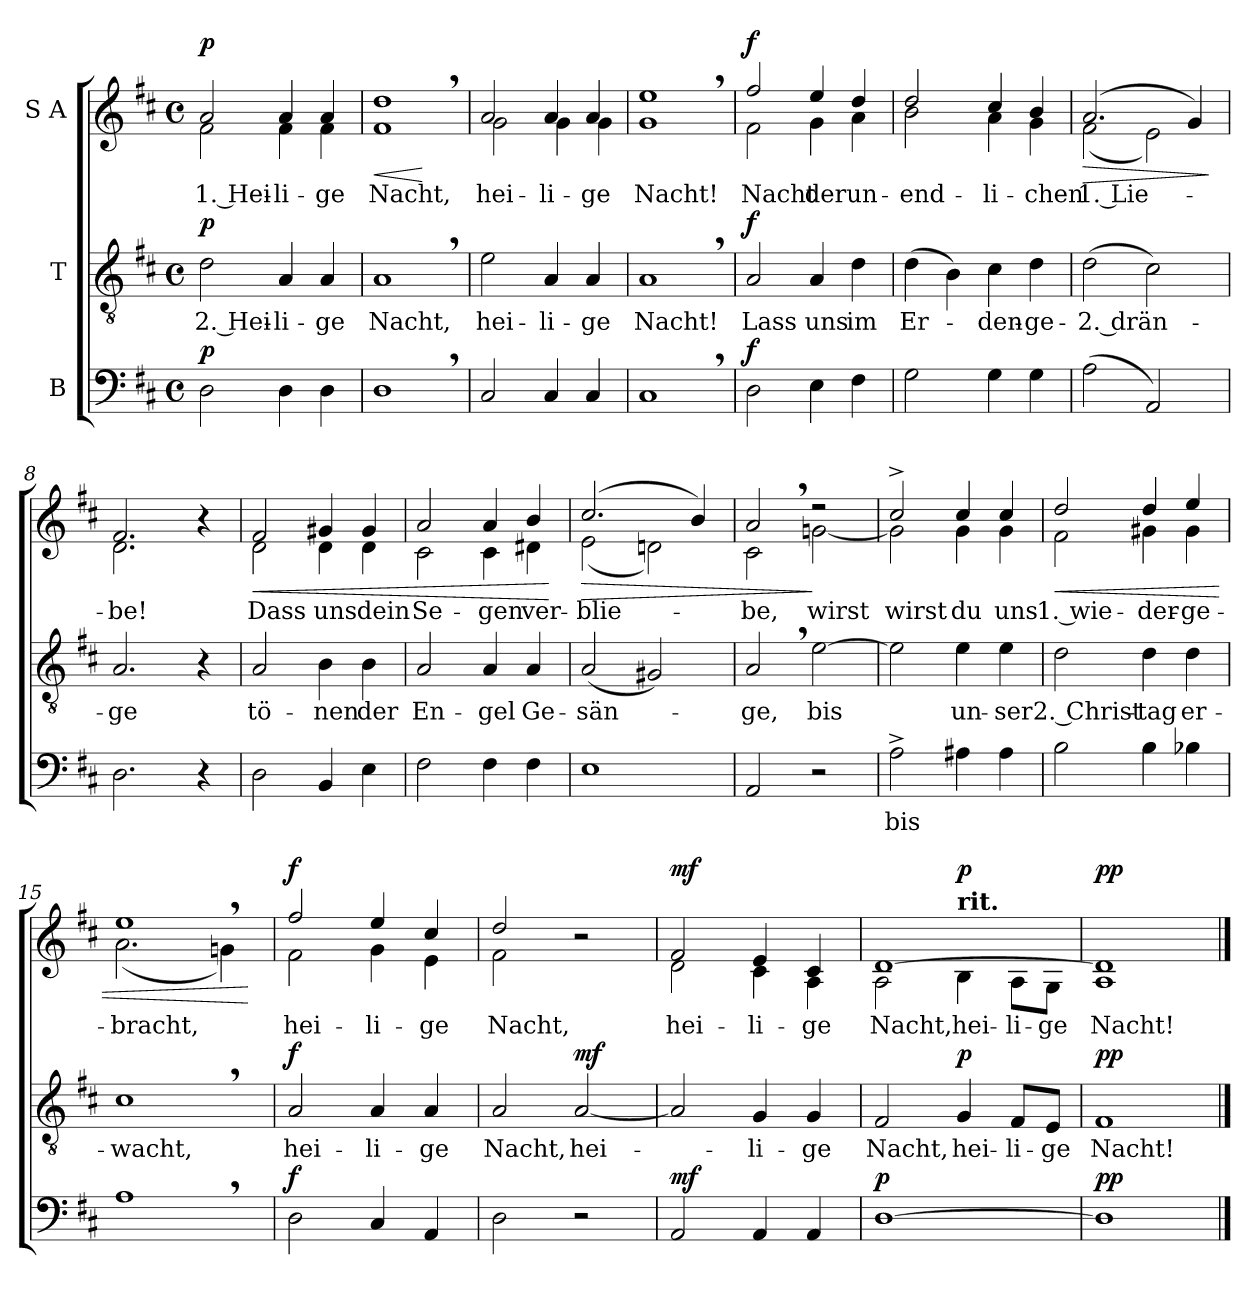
**kern	**text	**dynam	**kern	**text	**dynam	**kern	**text	**dynam
*part3	*part3	*part3	*part2	*part2	*part2	*part1	*part1	*part1
*staff3	*staff3	*staff3	*staff2	*staff2	*staff2	*staff1	*staff1	*staff1
*I"B	*	*	*I"T	*	*	*I"S A	*	*
*clefF4	*	*	*clefGv2	*	*	*clefG2	*	*
*k[f#c#]	*	*	*k[f#c#]	*	*	*k[f#c#]	*	*
*M4/4	*	*	*M4/4	*	*	*M4/4	*	*
*met(c)	*	*	*met(c)	*	*	*met(c)	*	*
*MM80	*	*	*MM80	*	*	*MM80	*	*
=1	=1	=1	=1	=1	=1	=1	=1	=1
*	*	*	*	*	*	*^	*	*
!	!	!LO:DY:a	!	!	!LO:DY:a	!	!	!	!LO:DY:a
2D\	.	p	2d\	2. Hei-	p	2a/	2f#\	1. Hei-	p
4D\	.	.	4A/	-li-	.	4a/	4f#\	li-	.
4D\	.	.	4A/	-ge	.	4a/	4f#\	ge	.
=2	=2	=2	=2	=2	=2	=2	=2	=2	=2
!	!	!	!	!	!	!	!	!	!LO:HP:b
!	!	!	!	!	!	!	!	!	!LO:HP:n=1:b
1D,	.	.	1A,	Nacht,	.	1dd,	1f#	Nacht,	< >
*	*	*	*	*	*	*v	*v	*	*
.	.	.	.	.	.	.	.	[ ]
=3	=3	=3	=3	=3	=3	=3	=3	=3
*	*	*	*	*	*	*^	*	*
2C#/	.	.	2e\	hei-	.	2a/	2g\	hei-	.
4C#/	.	.	4A/	-li-	.	4a/	4g\	li-	.
4C#/	.	.	4A/	-ge	.	4a/	4g\	ge	.
=4	=4	=4	=4	=4	=4	=4	=4	=4	=4
1C#,	.	.	1A,	Nacht!	.	1ee,	1g	Nacht!	.
=5	=5	=5	=5	=5	=5	=5	=5	=5	=5
!	!	!LO:DY:a	!	!	!LO:DY:a	!	!	!	!LO:DY:a
2D\	.	f	2A/	Lass	f	2ff#/	2f#\	Nacht	f
4E\	.	.	4A/	uns	.	4ee/	4g\	der	.
4F#\	.	.	4d\	im	.	4dd/	4a\	un-	.
=6	=6	=6	=6	=6	=6	=6	=6	=6	=6
2G\	.	.	(4d\	Er-	.	2dd/	2b\	end-	.
.	.	.	4B\)	.	.	.	.	.	.
4G\	.	.	4c#\	-den-	.	4cc#/	4a\	li-	.
4G\	.	.	4d\	-ge-	.	4b/	4g\	chen	.
!!LO:LB:g=z	!!
=7	=7	=7	=7	=7	=7	=7	=7	=7	=7
!	!	!	!	!	!	!	!	!	!LO:HP:b
(2A\	.	.	(2d\	-2. drän-	.	(2.a/	(2f#\	1. Lie-	>
2AA/)	.	.	2c#\)	.	.	.	2e\)	.	.
.	.	.	.	.	.	4g/)	.	.	.
*	*	*	*	*	*	*v	*v	*	*
.	.	.	.	.	.	.	.	]
=8	=8	=8	=8	=8	=8	=8	=8	=8
*	*	*	*	*	*	*^	*	*
2.D\	.	.	2.A/	-ge	.	2.f#/	2.d\	be!	.
4r	.	.	4r	.	.	4r	4ryy	.	.
=9	=9	=9	=9	=9	=9	=9	=9	=9	=9
!	!	!	!	!	!	!	!	!	!LO:HP:b
2D\	.	.	2A/	tö-	.	2f#/	2d\	Dass	<
4BB/	.	.	4B\	-nen	.	4g#X/	4d\	uns	.
4E\	.	.	4B\	der	.	4g#/	4d\	dein	.
=10	=10	=10	=10	=10	=10	=10	=10	=10	=10
2F#\	.	.	2A/	En-	.	2a/	2c#\	Se-	.
4F#\	.	.	4A/	-gel	.	4a/	4c#\	gen	.
4F#\	.	.	4A/	Ge-	.	4b/	4d#X\	ver-	.
*	*	*	*	*	*	*v	*v	*	*
.	.	.	.	.	.	.	.	[
=11	=11	=11	=11	=11	=11	=11	=11	=11
!	!	!	!	!	!	!	!	!LO:HP:b
*	*	*	*	*	*	*^	*	*
1E	.	.	(2A/	-sän-	.	(2.cc#/	(2e\	blie-	>
.	.	.	2G#X/)	.	.	.	2dn\)	.	.
.	.	.	.	.	.	4b/)	.	.	.
=12	=12	=12	=12	=12	=12	=12	=12	=12	=12
2AA/	.	.	2A,/	-ge,	.	2a,/	2c#\	-be,	.
2r	.	.	[2e\	bis	.	2r	[2gn\	wirst	]
=13	=13	=13	=13	=13	=13	=13	=13	=13	=13
2A^\	bis	.	2e\]	.	.	2cc#^/	2g\]	wirst	.
4A#X\	.	.	4e\	un-	.	4cc#/	4g\	du	.
4A#\	.	.	4e\	-ser	.	4cc#/	4g\	uns	.
!!LO:LB:g=z	!!
=14	=14	=14	=14	=14	=14	=14	=14	=14	=14
!	!	!	!	!	!	!	!	!	!LO:HP:b
2B\	.	.	2d\	2. Christ-	.	2dd/	2f#\	1. wie-	<
4B\	.	.	4d\	-tag	.	4dd/	4g#X\	der-	.
4B-X\	.	.	4d\	er-	.	4ee/	4g#\	ge-	.
=15	=15	=15	=15	=15	=15	=15	=15	=15	=15
1A,	.	.	1c#,	-wacht,	.	1ee,	(2.a\	bracht,	.
.	.	.	.	.	.	.	4gn\)	.	.
*	*	*	*	*	*	*v	*v	*	*
.	.	.	.	.	.	.	.	[
=16	=16	=16	=16	=16	=16	=16	=16	=16
*	*	*	*	*	*	*^	*	*
!	!	!LO:DY:a	!	!	!LO:DY:a	!	!	!	!LO:DY:a
2D\	.	f	2A/	hei-	f	2ff#/	2f#\	hei-	f
4C#/	.	.	4A/	-li-	.	4ee/	4g\	li-	.
4AA/	.	.	4A/	-ge	.	4cc#/	4e\	ge	.
=17	=17	=17	=17	=17	=17	=17	=17	=17	=17
2D\	.	.	2A/	Nacht,	.	2dd/	2f#\	Nacht,	.
!	!	!	!	!	!LO:DY:a	!	!	!	!
2r	.	.	[2A/	hei-	mf	2r	2ryy	.	.
=18	=18	=18	=18	=18	=18	=18	=18	=18	=18
!	!	!LO:DY:a	!	!	!	!	!	!	!LO:DY:a
2AA/	.	mf	2A/]	.	.	2f#/	2d\	hei-	mf
4AA/	.	.	4G/	-li-	.	4e/	4c#\	-li-	.
4AA/	.	.	4G/	-ge	.	4c#/	4A\	ge	.
=19	=19	=19	=19	=19	=19	=19	=19	=19	=19
!	!	!LO:DY:a	!	!	!	!	!	!	!
[1D	.	p	2F#/	Nacht,	.	[1d	2A\	Nacht,	.
!	!	!	!	!	!	!	!LO:TX:a:B:t=rit.	!	!
!	!	!	!	!	!LO:DY:a	!	!	!	!LO:DY:a
.	.	.	4G/	hei-	p	.	4B\	hei-	p
.	.	.	8F#/L	-li-	.	.	8A\L	li-	.
.	.	.	8E/J	-ge	.	.	8G\J	ge	.
=20	=20	=20	=20	=20	=20	=20	=20	=20	=20
!	!	!LO:DY:a	!	!	!LO:DY:a	!	!	!	!LO:DY:a
1D]	.	pp	1F#	Nacht!	pp	1d]	1A	Nacht!	pp
*	*	*	*	*	*	*v	*v	*	*
==	==	==	==	==	==	==	==	==
*-	*-	*-	*-	*-	*-	*-	*-	*-
